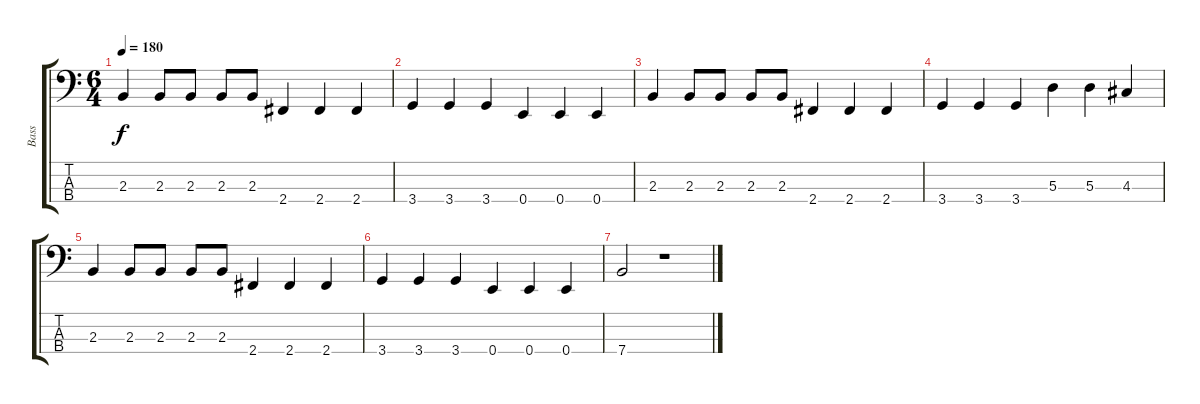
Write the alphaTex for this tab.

\track ("Bass" "Bass") {instrument electricbassfinger}
\staff {score tabs}
\tuning (G2 D2 A1 E1) {hide}
\ts (6 4)
\tempo 180
\clef f4
\ks c
2.3.4{dy f} 2.3.8 2.3.8 2.3.8 2.3.8 2.4.4 2.4.4 2.4.4 |
3.4.4 3.4.4 3.4.4 0.4.4 0.4.4 0.4.4 |
2.3.4 2.3.8 2.3.8 2.3.8 2.3.8 2.4.4 2.4.4 2.4.4 |
3.4.4 3.4.4 3.4.4 5.3.4 5.3.4 4.3.4 |
2.3.4 2.3.8 2.3.8 2.3.8 2.3.8 2.4.4 2.4.4 2.4.4 |
3.4.4 3.4.4 3.4.4 0.4.4 0.4.4 0.4.4 |
7.4.2 r.1
